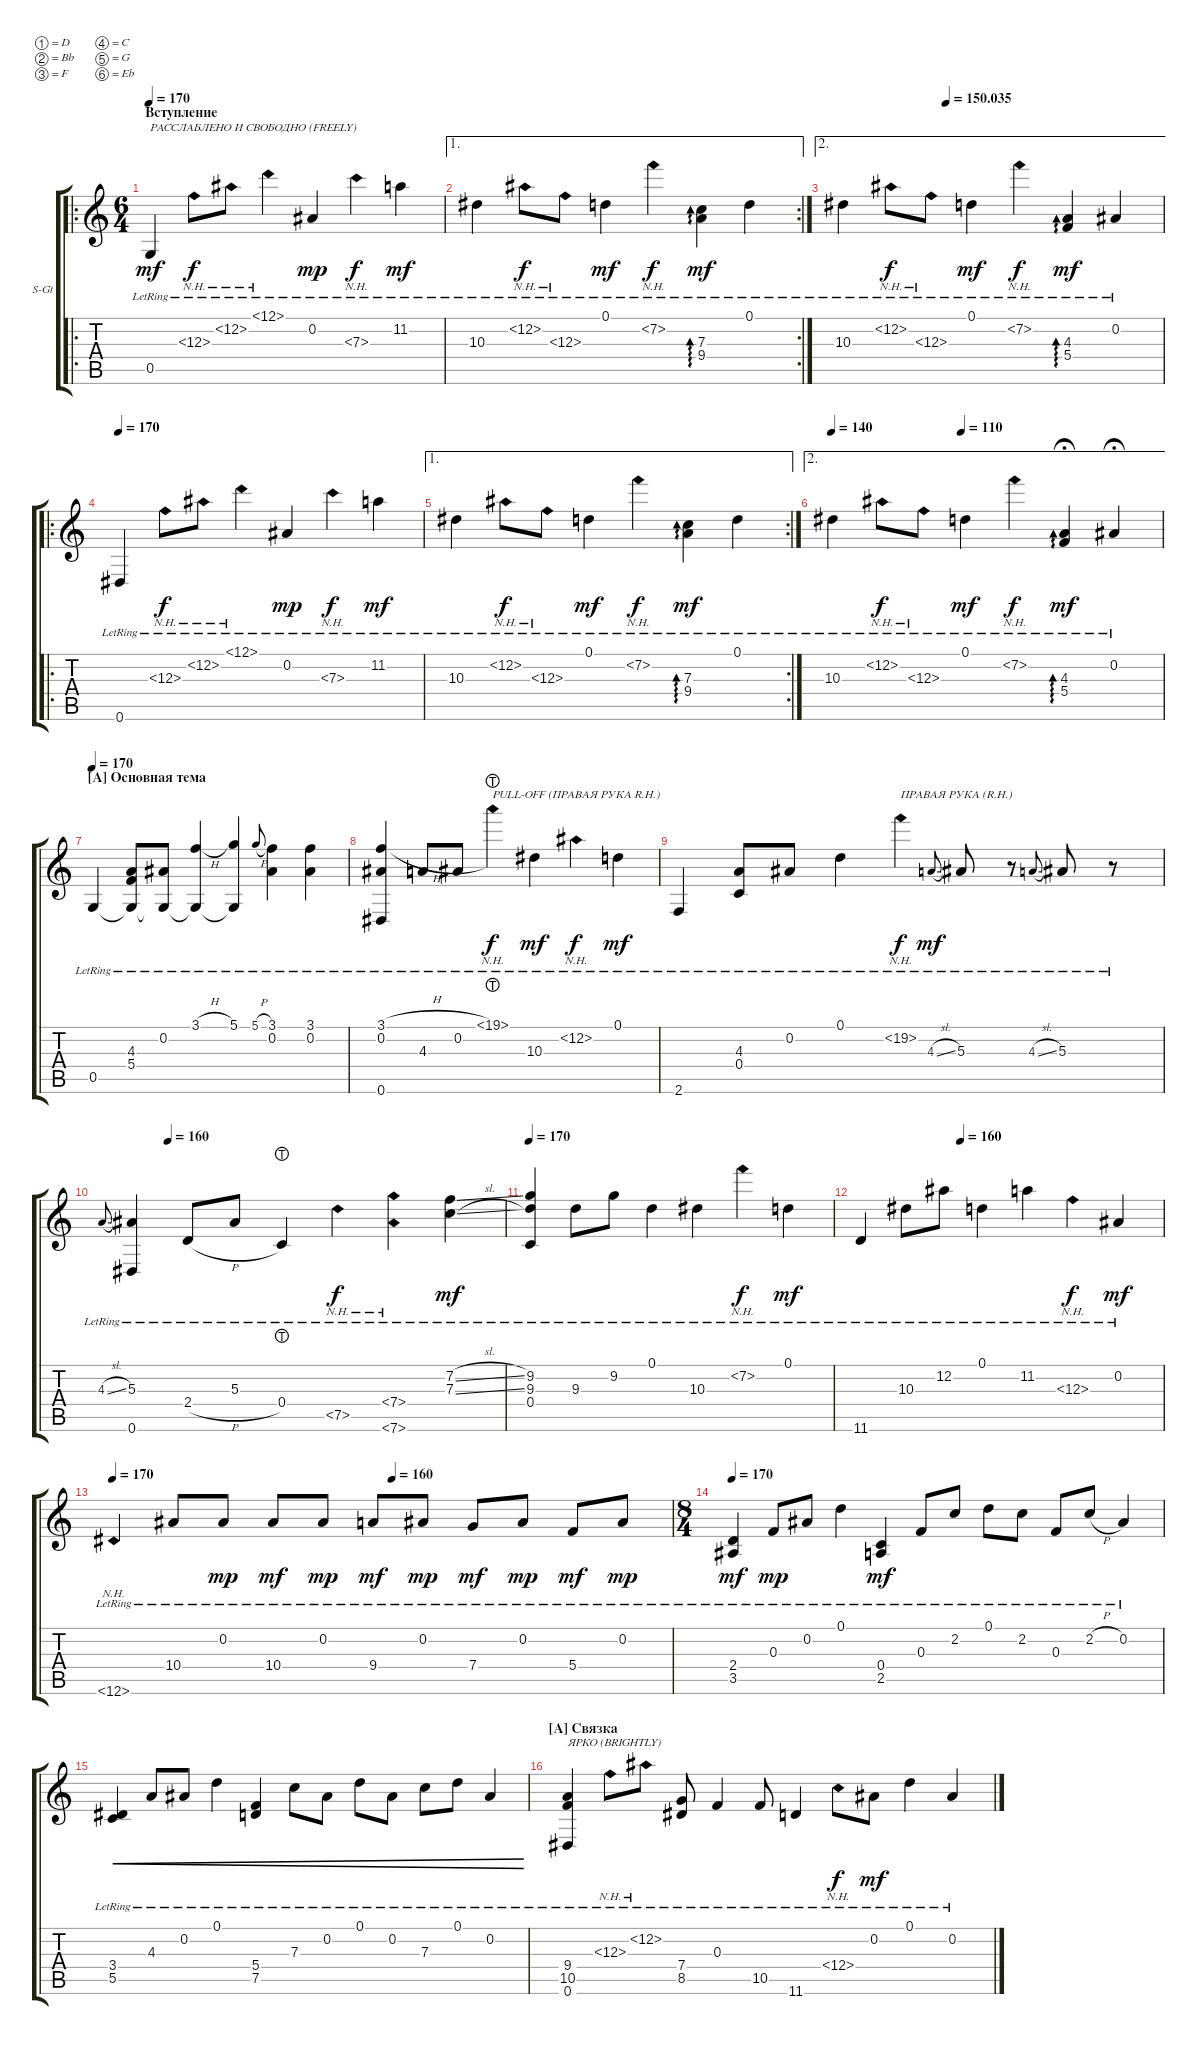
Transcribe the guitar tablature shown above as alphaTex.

\defaultSystemsLayout 4
\bracketExtendMode groupsimilarinstruments
\firstSystemTrackNameOrientation horizontal
\otherSystemsTrackNameOrientation horizontal
\track ("Steel Guitar" "S-Gt") {instrument acousticguitarsteel}
\staff {score tabs}
\tuning (D4 Bb3 F3 C3 G2 Eb2)
\ro
\ts (6 4)
\section ("" "Вступление")
\tempo 170
\clef g2
\ks c
0.5{lr}.4{txt "РАССЛАБЛЕНО И СВОБОДНО (FREELY)" dy mf instrument acousticguitarsteel} 12.3{nh lr}.8{dy f} 12.2{nh lr}.8 12.1{nh lr}.4 0.2{lr}.4{dy mp} 7.3{nh lr}.4{dy f} 11.2{lr}.4{dy mf} |
\ae 1
\rc 2
10.3{lr}.4 12.2{nh lr}.8{dy f} 12.3{nh lr}.8 0.1{lr}.4{dy mf} 7.2{nh lr}.4{dy f} (7.3{lr} 9.4{lr}).4{ad 0 dy mf} 0.1{lr}.4 |
\ae 2
\tempo (150.035 0.325)
10.3{lr}.4 12.2{nh lr}.8{dy f} 12.3{nh lr}.8 0.1{lr}.4{dy mf} 7.2{nh lr}.4{dy f} (4.3{lr} 5.4{lr}).4{ad 0 dy mf} 0.2{lr}.4 |
\ro
\tempo 170
0.6{lr}.4 12.3{nh lr}.8{dy f} 12.2{nh lr}.8 12.1{nh lr}.4 0.2{lr}.4{dy mp} 7.3{nh lr}.4{dy f} 11.2{lr}.4{dy mf} |
\ae 1
\rc 2
10.3{lr}.4 12.2{nh lr}.8{dy f} 12.3{nh lr}.8 0.1{lr}.4{dy mf} 7.2{nh lr}.4{dy f} (7.3{lr} 9.4{lr}).4{ad 0 dy mf} 0.1{lr}.4 |
\ae 2
\tempo 140
\tempo (110 0.39375)
10.3{lr}.4 12.2{nh lr}.8{dy f} 12.3{nh lr}.8 0.1{lr}.4{dy mf} 7.2{nh lr}.4{dy f} (4.3{lr} 5.4{lr}).4{ad 0 dy mf fermata (medium 0.5)} 0.2{lr}.4{fermata (medium 0.5)} |
\section ("A" "Основная тема")
\tempo 170
0.5{lr}.4 (5.4{lr} 4.3{lr} 0.5{lr t}).8 (0.2{lr} 0.5{lr t}).8 (3.1{h lr} 0.5{lr t}).4 (5.1{lr} 0.5{lr t}).4 5.1{h lr}.8{gr onbeat} (3.1{lr} 0.2{lr}).4 (3.1{lr} 0.2{lr}).4 |
(0.6{lr} 3.1{h lr} 0.2{lr}).4 4.3{lr}.8 0.2{lr}.8 19.1{nh lht lr}.4{txt "PULL-OFF (ПРАВАЯ РУКА R.H.)" dy f} 10.3{lr}.4{dy mf} 12.2{nh lr}.4{dy f} 0.1{lr}.4{dy mf} |
2.6{lr}.4 (4.3{lr} 0.4{lr}).8 0.2{lr}.8 0.1{lr}.4 19.2{nh lr}.4{txt "ПРАВАЯ РУКА (R.H.)" dy f} 4.3{sl lr}.8{gr onbeat dy mf} 5.3{lr}.8 r.8 4.3{sl lr}.8{gr onbeat} 5.3{lr}.8 r.8 |
\tempo (160 0.166667)
4.3{sl lr}.8{gr onbeat} (5.3{lr} 0.6{lr}).4 2.4{h lr}.8 5.3{lr}.8 0.4{lht lr}.4 7.5{nh lr}.4{dy f} (7.4{nh lr} 7.6{nh lr}).4 (7.2{sl lr} 7.3{sl lr}).4{dy mf} |
\tempo 170
(9.2{lr} 9.3{lr} 0.4{lr}).4 9.3{lr}.8 9.2{lr}.8 0.1{lr}.4 10.3{lr}.4 7.2{nh lr}.4{dy f} 0.1{lr}.4{dy mf} |
\tempo (160 0.333333)
11.6{lr}.4 10.3{lr}.8 12.2{lr}.8 0.1{lr}.4 11.2{lr}.4 12.3{nh lr}.4{dy f} 0.2{lr}.4{dy mf} |
\tempo 170
\tempo (160 0.5)
12.6{nh lr}.4 10.4{lr}.8 0.2{lr}.8{dy mp} 10.4{lr}.8{dy mf} 0.2{lr}.8{dy mp} 9.4{lr}.8{dy mf} 0.2{lr}.8{dy mp} 7.4{lr}.8{dy mf} 0.2{lr}.8{dy mp} 5.4{lr}.8{dy mf} 0.2{lr}.8{dy mp} |
\ts (8 4)
\tempo 170
(3.5{lr} 2.4{lr}).4{dy mf} 0.3{lr}.8{dy mp} 0.2{lr}.8 0.1{lr}.4 (2.5{lr} 0.4{lr}).4{dy mf} 0.3{lr}.8 2.2{lr}.8 0.1{lr}.8 2.2{lr}.8 0.3{lr}.8 2.2{h lr}.8 0.2{lr}.4 |
(5.5{lr} 3.4{lr}).4{cre} 4.3{lr}.8{cre} 0.2{lr}.8{cre} 0.1{lr}.4{cre} (7.5{lr} 5.4{lr}).4{cre} 7.3{lr}.8{cre} 0.2{lr}.8{cre} 0.1{lr}.8{cre} 0.2{lr}.8{cre} 7.3{lr}.8{cre} 0.1{lr}.8{cre} 0.2{lr}.4{cre} |
\section ("A" "Связка")
(0.6{lr} 9.4{lr} 10.5{lr}).4{txt "ЯРКО (BRIGHTLY)"} 12.3{nh lr}.8 12.2{nh lr}.8 (8.5{lr} 7.4{lr}).8 0.3{lr}.4 10.5{lr}.8 11.6{lr}.4 12.4{nh lr}.8{dy f} 0.2{lr}.8{dy mf} 0.1{lr}.4 0.2{lr}.4
